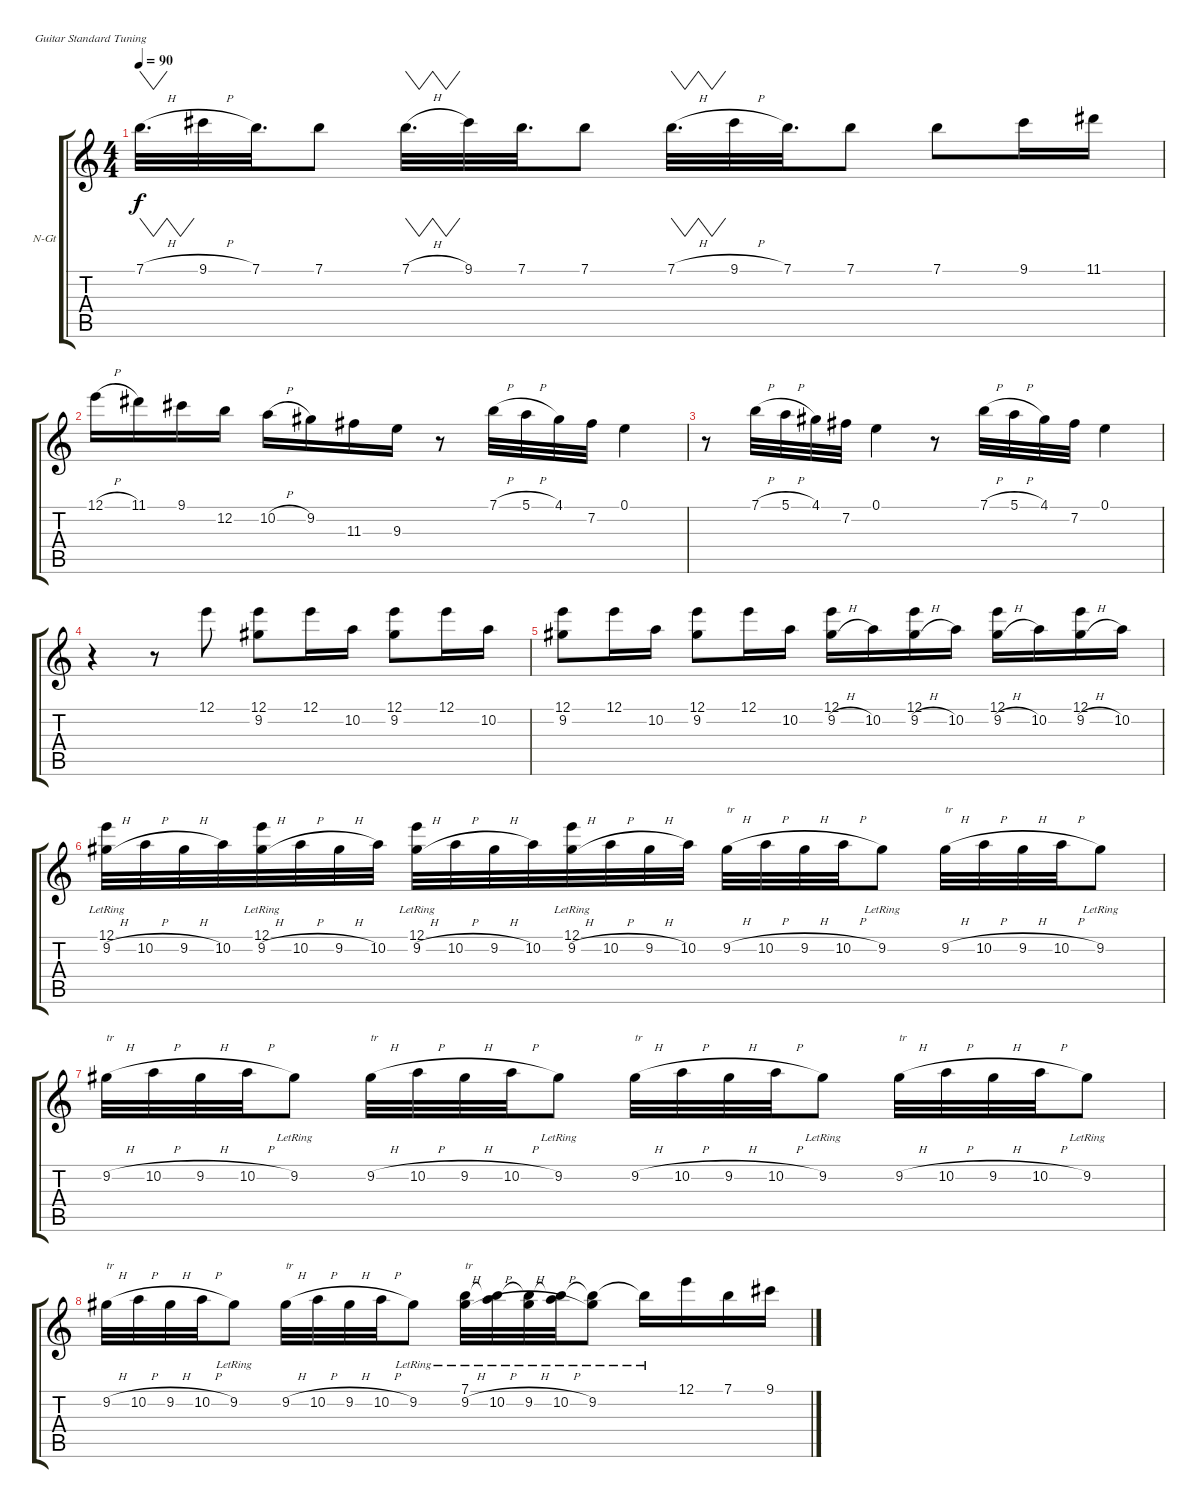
\bracketExtendMode groupsimilarinstruments
\firstSystemTrackNameOrientation horizontal
\otherSystemsTrackNameOrientation horizontal
\track ("Guitare 1" "N-Gt") {instrument acousticguitarnylon}
\staff {score tabs}
\tuning (E4 B3 G3 D3 A2 E2)
\ts (4 4)
\tempo 90
\clef g2
\ks c
7.1{h}.32{vw d dy f} 9.1{h}.32 7.1.32{d} 7.1.8 7.1{h}.32{vw d} 9.1.32 7.1.32{d} 7.1.8 7.1{h}.32{vw d} 9.1{h}.32 7.1.32{d} 7.1.8 7.1.8 9.1.16 11.1.16 |
12.1{h}.16 11.1.16 9.1.16 12.2.16 10.2{h}.16 9.2.16 11.3.16 9.3.16 r.8 7.1{h}.32 5.1{h}.32 4.1.32 7.2.32 0.1.4 |
r.8 7.1{h}.32 5.1{h}.32 4.1.32 7.2.32 0.1.4 r.8 7.1{h}.32 5.1{h}.32 4.1.32 7.2.32 0.1.4 |
r.4 r.8 12.1.8 (12.1 9.2).8 12.1.16 10.2.16 (12.1 9.2).8 12.1.16 10.2.16 |
(12.1 9.2).8 12.1.16 10.2.16 (12.1 9.2).8 12.1.16 10.2.16 (12.1 9.2{h}).16 10.2.16 (12.1 9.2{h}).16 10.2.16 (12.1 9.2{h}).16 10.2.16 (12.1 9.2{h}).16 10.2.16 |
(12.1{lr} 9.2{h}).32 10.2{h}.32 9.2{h}.32 10.2.32 (12.1{lr} 9.2{h}).32 10.2{h}.32 9.2{h}.32 10.2.32 (12.1{lr} 9.2{h}).32 10.2{h}.32 9.2{h}.32 10.2.32 (12.1{lr} 9.2{h}).32 10.2{h}.32 9.2{h}.32 10.2.32 9.2{h}.32{txt "tr"} 10.2{h}.32 9.2{h}.32 10.2{h}.32 9.2{lr}.8 9.2{h}.32{txt "tr"} 10.2{h}.32 9.2{h}.32 10.2{h}.32 9.2{lr}.8 |
9.2{h}.32{txt "tr"} 10.2{h}.32 9.2{h}.32 10.2{h}.32 9.2{lr}.8 9.2{h}.32{txt "tr"} 10.2{h}.32 9.2{h}.32 10.2{h}.32 9.2{lr}.8 9.2{h}.32{txt "tr"} 10.2{h}.32 9.2{h}.32 10.2{h}.32 9.2{lr}.8 9.2{h}.32{txt "tr"} 10.2{h}.32 9.2{h}.32 10.2{h}.32 9.2{lr}.8 |
9.2{h}.32{txt "tr"} 10.2{h}.32 9.2{h}.32 10.2{h}.32 9.2{lr}.8 9.2{h}.32{txt "tr"} 10.2{h}.32 9.2{h}.32 10.2{h}.32 9.2{lr}.8 (7.1{lr} 9.2{h}).32{txt "tr"} (10.2{h} 7.1{lr t}).32 (9.2{h} 7.1{lr t}).32 (10.2{h} 7.1{lr t}).32 (9.2{lr} 7.1{lr t}).8 7.1{lr t}.16 12.1.16 7.1.16 9.1.16
